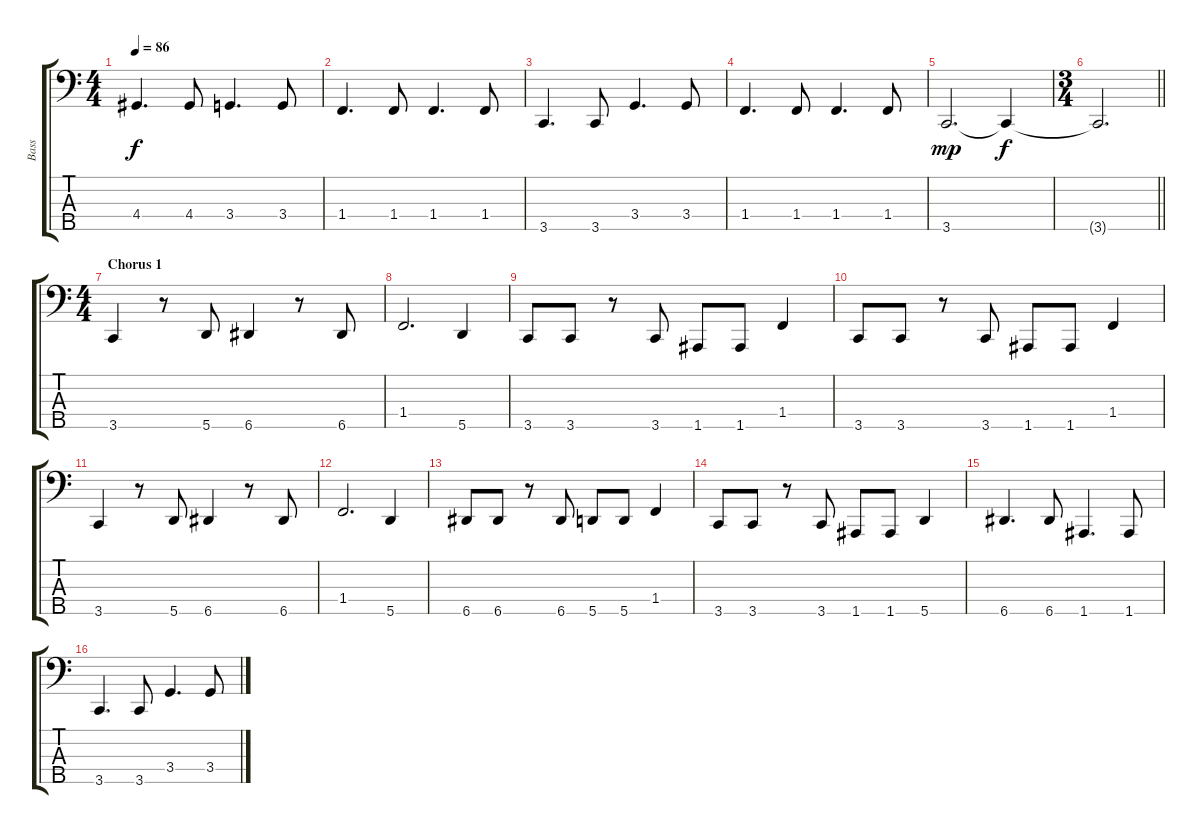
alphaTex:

\track ("Bass" "Bass") {instrument electricbasspick}
\staff {score tabs}
\tuning (G2 D2 A1 E1 A0) {hide}
\ts (4 4)
\tempo 86
\clef f4
\ks c
4.4.4{d dy f} 4.4.8 3.4.4{d} 3.4.8 |
1.4.4{d} 1.4.8 1.4.4{d} 1.4.8 |
3.5.4{d} 3.5.8 3.4.4{d} 3.4.8 |
1.4.4{d} 1.4.8 1.4.4{d} 1.4.8 |
3.5.2{d dy mp} 3.5{t}.4{dy f} |
\ts (3 4)
\barLineRight lightlight
3.5{t}.2{d} |
\ts (4 4)
\section ("" "Chorus 1")
3.5.4 r.8 5.5.8 6.5.4 r.8 6.5.8 |
1.4.2{d} 5.5.4 |
3.5.8 3.5.8 r.8 3.5.8 1.5.8 1.5.8 1.4.4 |
3.5.8 3.5.8 r.8 3.5.8 1.5.8 1.5.8 1.4.4 |
3.5.4 r.8 5.5.8 6.5.4 r.8 6.5.8 |
1.4.2{d} 5.5.4 |
6.5.8 6.5.8 r.8 6.5.8 5.5.8 5.5.8 1.4.4 |
3.5.8 3.5.8 r.8 3.5.8 1.5.8 1.5.8 5.5.4 |
6.5.4{d} 6.5.8 1.5.4{d} 1.5.8 |
3.5.4{d} 3.5.8 3.4.4{d} 3.4.8
